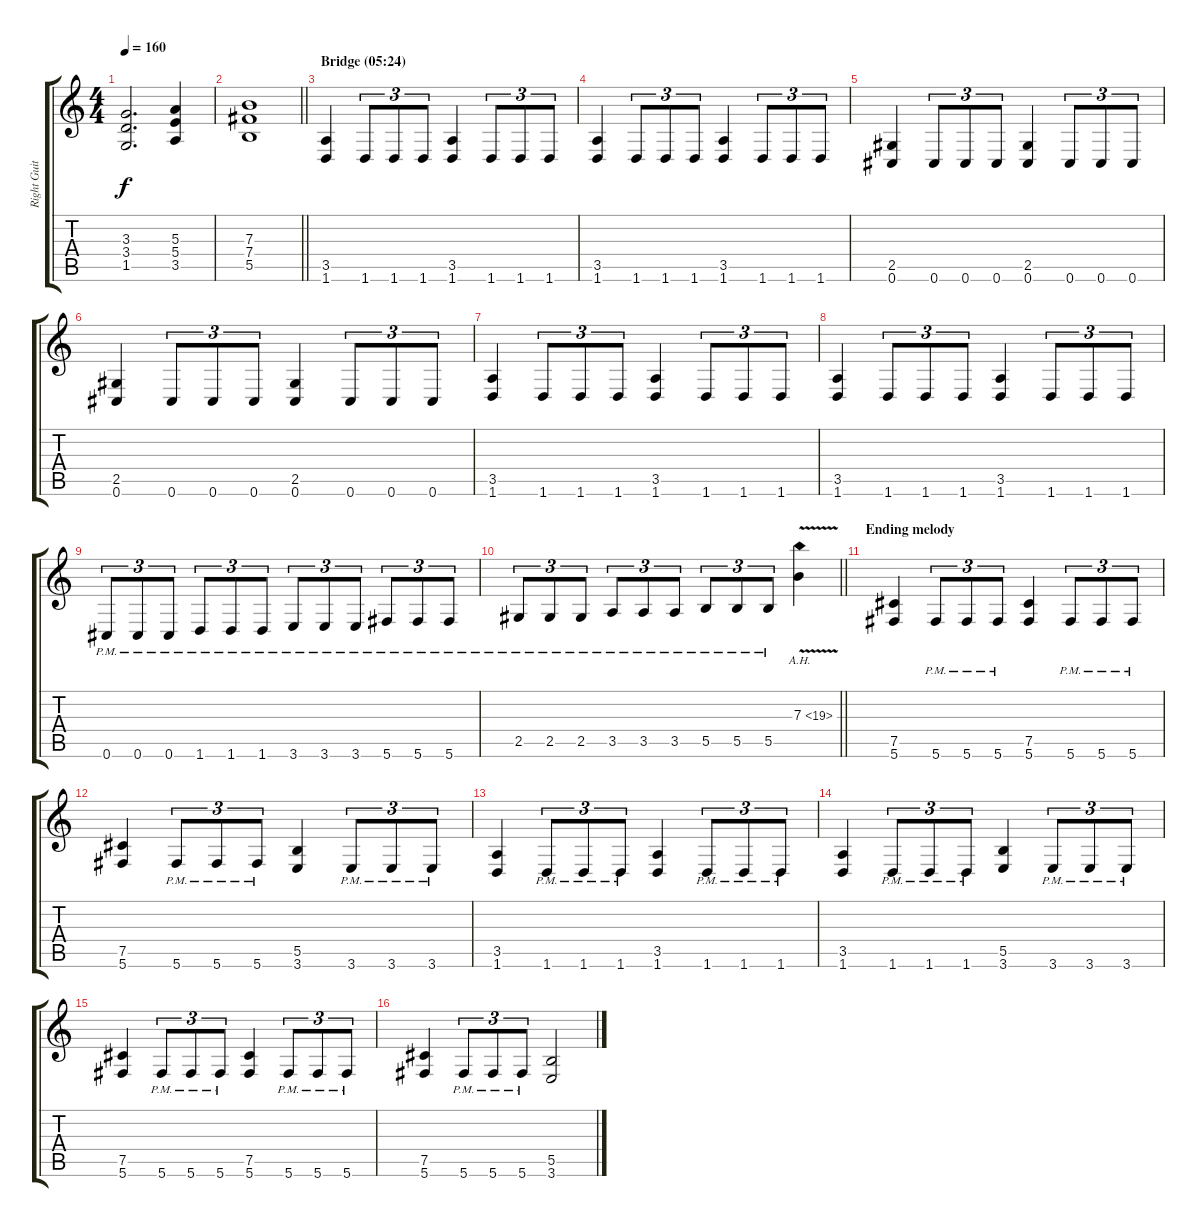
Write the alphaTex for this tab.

\track ("Right Guitar" "Right Guit") {instrument distortionguitar}
\staff {score tabs}
\tuning (Db4 Ab3 E3 B2 Gb2 Db2) {hide}
\ts (4 4)
\tempo 160
\clef g2
\ks c
(3.3 3.4 1.5).2{d dy f} (5.3 5.4 3.5).4 |
\barLineRight lightlight
(7.3 7.4 5.5).1 |
\section ("" "Bridge (05:24)")
(3.5 1.6).4 1.6.8{tu (3 2)} 1.6.8{tu (3 2)} 1.6.8{tu (3 2)} (3.5 1.6).4 1.6.8{tu (3 2)} 1.6.8{tu (3 2)} 1.6.8{tu (3 2)} |
(3.5 1.6).4 1.6.8{tu (3 2)} 1.6.8{tu (3 2)} 1.6.8{tu (3 2)} (3.5 1.6).4 1.6.8{tu (3 2)} 1.6.8{tu (3 2)} 1.6.8{tu (3 2)} |
(2.5 0.6).4 0.6.8{tu (3 2)} 0.6.8{tu (3 2)} 0.6.8{tu (3 2)} (2.5 0.6).4 0.6.8{tu (3 2)} 0.6.8{tu (3 2)} 0.6.8{tu (3 2)} |
(2.5 0.6).4 0.6.8{tu (3 2)} 0.6.8{tu (3 2)} 0.6.8{tu (3 2)} (2.5 0.6).4 0.6.8{tu (3 2)} 0.6.8{tu (3 2)} 0.6.8{tu (3 2)} |
(3.5 1.6).4 1.6.8{tu (3 2)} 1.6.8{tu (3 2)} 1.6.8{tu (3 2)} (3.5 1.6).4 1.6.8{tu (3 2)} 1.6.8{tu (3 2)} 1.6.8{tu (3 2)} |
(3.5 1.6).4 1.6.8{tu (3 2)} 1.6.8{tu (3 2)} 1.6.8{tu (3 2)} (3.5 1.6).4 1.6.8{tu (3 2)} 1.6.8{tu (3 2)} 1.6.8{tu (3 2)} |
0.6{pm}.8{tu (3 2)} 0.6{pm}.8{tu (3 2)} 0.6{pm}.8{tu (3 2)} 1.6{pm}.8{tu (3 2)} 1.6{pm}.8{tu (3 2)} 1.6{pm}.8{tu (3 2)} 3.6{pm}.8{tu (3 2)} 3.6{pm}.8{tu (3 2)} 3.6{pm}.8{tu (3 2)} 5.6{pm}.8{tu (3 2)} 5.6{pm}.8{tu (3 2)} 5.6{pm}.8{tu (3 2)} |
\barLineRight lightlight
2.5{pm}.8{tu (3 2)} 2.5{pm}.8{tu (3 2)} 2.5{pm}.8{tu (3 2)} 3.5{pm}.8{tu (3 2)} 3.5{pm}.8{tu (3 2)} 3.5{pm}.8{tu (3 2)} 5.5{pm}.8{tu (3 2)} 5.5{pm}.8{tu (3 2)} 5.5{pm}.8{tu (3 2)} 7.3{ah 12 v}.4 |
\section ("" "Ending melody")
(7.5 5.6).4 5.6{pm}.8{tu (3 2)} 5.6{pm}.8{tu (3 2)} 5.6{pm}.8{tu (3 2)} (7.5 5.6).4 5.6{pm}.8{tu (3 2)} 5.6{pm}.8{tu (3 2)} 5.6{pm}.8{tu (3 2)} |
(7.5 5.6).4 5.6{pm}.8{tu (3 2)} 5.6{pm}.8{tu (3 2)} 5.6{pm}.8{tu (3 2)} (5.5 3.6).4 3.6{pm}.8{tu (3 2)} 3.6{pm}.8{tu (3 2)} 3.6{pm}.8{tu (3 2)} |
(3.5 1.6).4 1.6{pm}.8{tu (3 2)} 1.6{pm}.8{tu (3 2)} 1.6{pm}.8{tu (3 2)} (3.5 1.6).4 1.6{pm}.8{tu (3 2)} 1.6{pm}.8{tu (3 2)} 1.6{pm}.8{tu (3 2)} |
(3.5 1.6).4 1.6{pm}.8{tu (3 2)} 1.6{pm}.8{tu (3 2)} 1.6{pm}.8{tu (3 2)} (5.5 3.6).4 3.6{pm}.8{tu (3 2)} 3.6{pm}.8{tu (3 2)} 3.6{pm}.8{tu (3 2)} |
(7.5 5.6).4 5.6{pm}.8{tu (3 2)} 5.6{pm}.8{tu (3 2)} 5.6{pm}.8{tu (3 2)} (7.5 5.6).4 5.6{pm}.8{tu (3 2)} 5.6{pm}.8{tu (3 2)} 5.6{pm}.8{tu (3 2)} |
(7.5 5.6).4 5.6{pm}.8{tu (3 2)} 5.6{pm}.8{tu (3 2)} 5.6{pm}.8{tu (3 2)} (5.5 3.6).2
